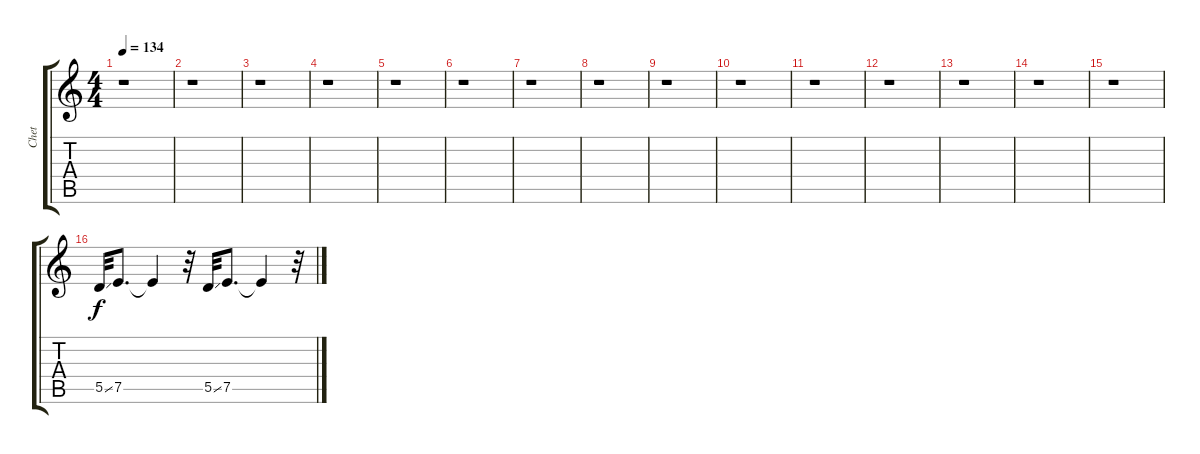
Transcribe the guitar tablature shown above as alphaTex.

\track ("Chet" "Chet") {instrument electricguitarjazz}
\staff {score tabs}
\tuning (E4 B3 G3 D3 A2 E2) {hide}
\ts (4 4)
\tempo 134
\clef g2
\ks c
r.1{dy f} |
r.1 |
r.1 |
r.1 |
r.1 |
r.1 |
r.1 |
r.1 |
r.1 |
r.1 |
r.1 |
r.1 |
r.1 |
r.1 |
r.1 |
5.5{ss}.32 7.5.8{d} 7.5{t}.4 r.32 5.5{ss}.32 7.5.8{d} 7.5{t}.4 r.32
